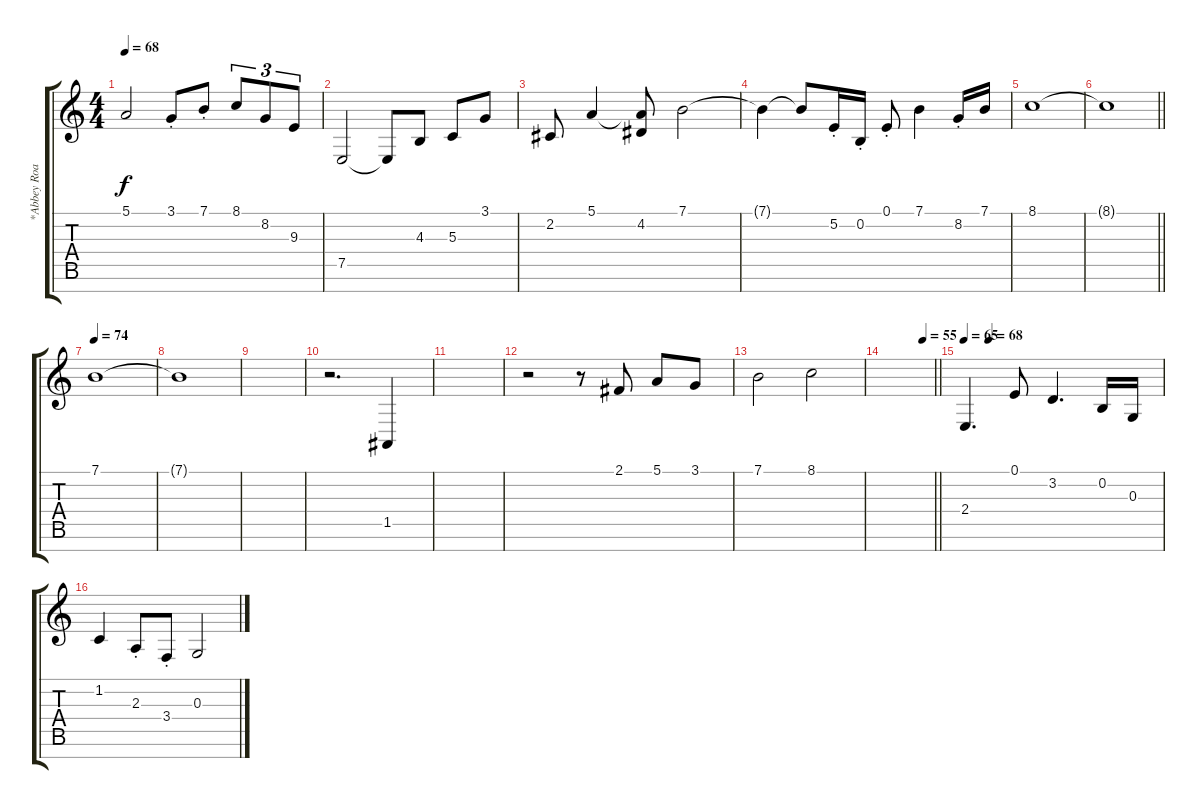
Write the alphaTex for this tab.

\track ("*Abbey Road Orchestra* Brass I" "*Abbey Roa") {instrument trombone}
\staff {score tabs}
\tuning (E4 B3 G3 D3 A2 E2 B1) {hide}
\ts (4 4)
\tempo 68
\clef g2
\ks c
5.1.2{dy f} 3.1{st}.8 7.1{st}.8 8.1.8{tu (3 2)} 8.2.8{tu (3 2)} 9.3.8{tu (3 2)} |
7.5.2 7.5{t}.8 4.3.8 5.3.8 3.1.8 |
2.2.8 5.1.4 (5.1{t} 4.2).8 7.1.2 |
7.1{t}.4 7.1{t}.8 5.2{st}.16 0.2{st}.16 0.1{st}.8 7.1.4 8.2{st}.16 7.1.16 |
8.1.1 |
\barLineRight lightlight
8.1{t}.1 |
\tempo 74
7.1.1 |
7.1{t}.1 |
|
r.2{d} 1.5.4 |
|
r.2{instrument trombone} r.8 2.1.8 5.1.8 3.1.8 |
7.1.2 8.1.2 |
\tempo (55 0.78125)
\barLineRight lightlight
|
\tempo 65
\tempo (68 0.125)
2.4.4{d instrument brasssection} 0.1.8 3.2.4{d} 0.2.16 0.3.16 |
1.2.4 2.3{st}.8 3.4{st}.8 0.3.2
